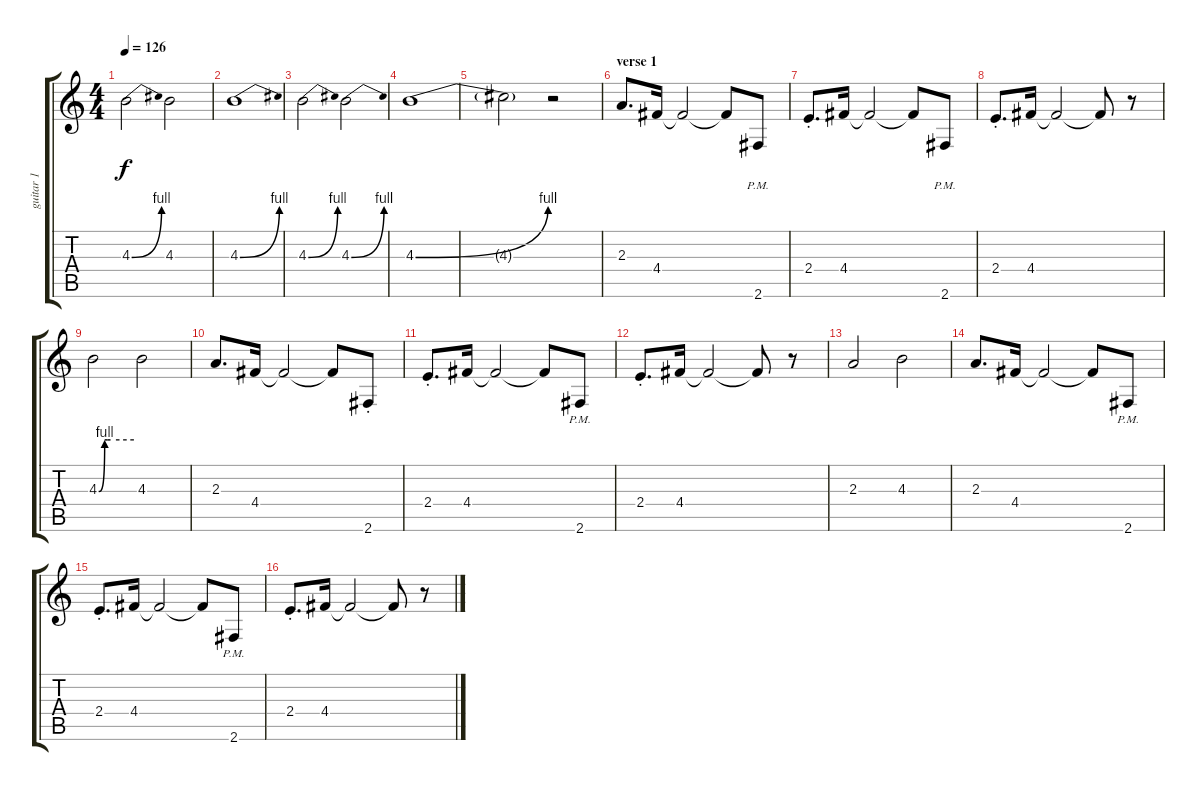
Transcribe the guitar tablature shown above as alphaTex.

\track ("guitar 1" "guitar 1") {instrument overdrivenguitar}
\staff {score tabs}
\tuning (E4 B3 G3 D3 A2 E2) {hide}
\ts (4 4)
\tempo 126
\clef g2
\ks c
4.3{be (bend 0 0 60 4)}.2{dy f} 4.3.2 |
4.3{be (bend 0 0 60 4)}.1 |
4.3{be (bend 0 0 60 4)}.2 4.3{be (bend 0 0 60 4)}.2 |
4.3{be (bend 0 0 60 4)}.1 |
4.3{t}.2{volume 0} r.2 |
\section ("" "verse 1")
2.3.8{d volume 10} 4.4.16 4.4{t}.2 4.4{t}.8 2.6{pm}.8 |
2.4{st}.8{d} 4.4.16 4.4{t}.2 4.4{t}.8 2.6{pm}.8 |
2.4{st}.8{d} 4.4.16 4.4{t}.2 4.4{t}.8 r.8 |
4.3{be (custom 0 0 10 4 15 4 20 4 60 4)}.2 4.3.2 |
2.3.8{d} 4.4.16 4.4{t}.2 4.4{t}.8 2.6{st}.8 |
2.4{st}.8{d} 4.4.16 4.4{t}.2 4.4{t}.8 2.6{pm}.8 |
2.4{st}.8{d} 4.4.16 4.4{t}.2 4.4{t}.8 r.8 |
2.3.2 4.3.2 |
2.3.8{d} 4.4.16 4.4{t}.2 4.4{t}.8 2.6{pm}.8 |
2.4{st}.8{d} 4.4.16 4.4{t}.2 4.4{t}.8 2.6{pm}.8 |
2.4{st}.8{d} 4.4.16 4.4{t}.2 4.4{t}.8 r.8
